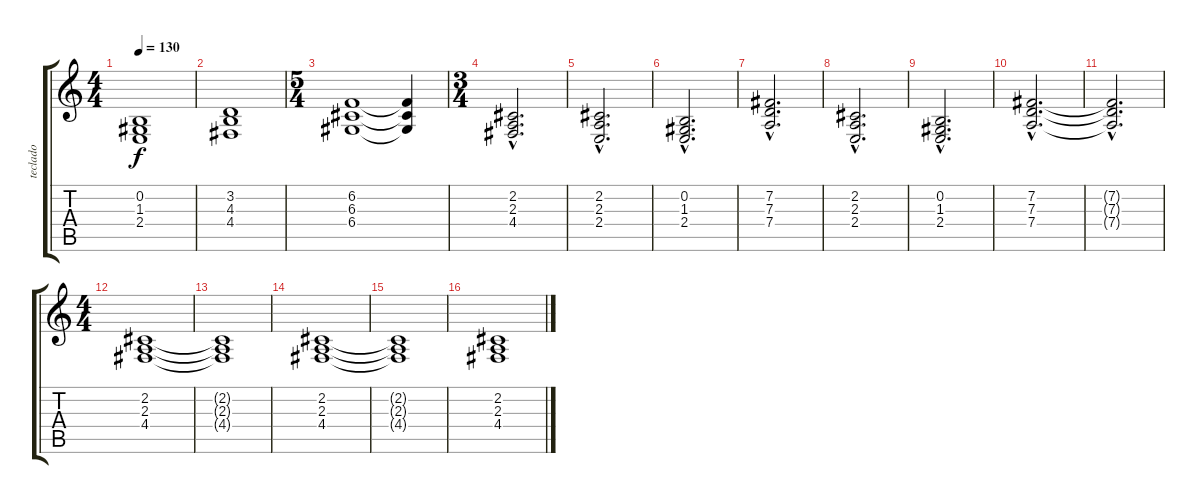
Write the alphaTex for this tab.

\track ("teclado" "teclado") {instrument synthstrings1}
\staff {score tabs}
\tuning (E4 B3 G3 D3 A2 E2) {hide}
\ts (4 4)
\tempo 130
\clef g2
\ks c
(0.2 1.3 2.4).1{dy f} |
(3.2 4.3 4.4).1 |
\ts (5 4)
(6.2 6.3 6.4).1 (6.2{t} 6.3{t} 6.4{t}).4 |
\ts (3 4)
(2.2{hac} 2.3{hac} 4.4{hac}).2{d} |
(2.2{hac} 2.3{hac} 2.4{hac}).2{d} |
(0.2{hac} 1.3{hac} 2.4{hac}).2{d} |
(7.2{hac} 7.3{hac} 7.4{hac}).2{d} |
(2.2{hac} 2.3{hac} 2.4{hac}).2{d} |
(0.2{hac} 1.3{hac} 2.4{hac}).2{d} |
(7.2{hac} 7.3{hac} 7.4{hac}).2{d volume 3} |
(7.2{hac t} 7.3{hac t} 7.4{hac t}).2{d} |
\ts (4 4)
(2.2 2.3 4.4).1{volume 9 instrument stringensemble1} |
(2.2{t} 2.3{t} 4.4{t}).1 |
(2.2 2.3 4.4).1 |
(2.2{t} 2.3{t} 4.4{t}).1 |
(2.2 2.3 4.4).1
